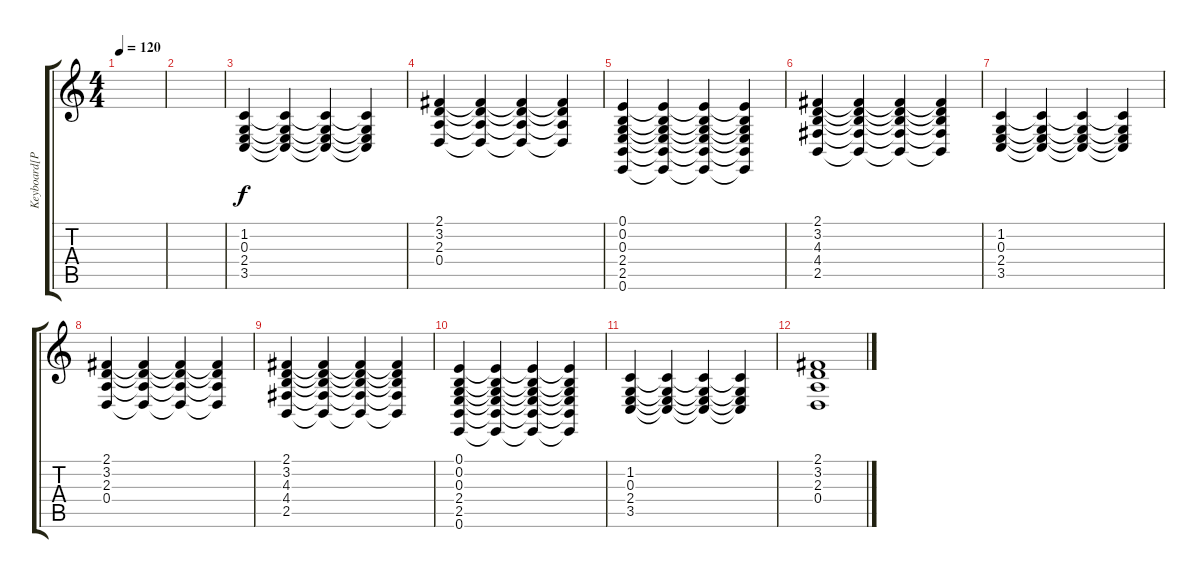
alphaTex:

\track ("Keyboard[Playback]" "Keyboard[P") {instrument stringensemble1}
\staff {score tabs}
\tuning (E4 B3 G3 D3 A2 E2) {hide}
\ts (4 4)
\tempo 120
\clef g2
\ks c
|
|
(1.2 0.3 2.4 3.5).4 (1.2{t} 0.3{t} 2.4{t} 3.5{t}).4 (1.2{t} 0.3{t} 2.4{t} 3.5{t}).4 (1.2{t} 0.3{t} 2.4{t} 3.5{t}).4 |
(2.1 3.2 2.3 0.4).4 (2.1{t} 3.2{t} 2.3{t} 0.4{t}).4 (2.1{t} 3.2{t} 2.3{t} 0.4{t}).4 (2.1{t} 3.2{t} 2.3{t} 0.4{t}).4 |
(0.1 0.2 0.3 2.4 2.5 0.6).4 (0.1{t} 0.2{t} 0.3{t} 2.4{t} 2.5{t} 0.6{t}).4 (0.1{t} 0.2{t} 0.3{t} 2.4{t} 2.5{t} 0.6{t}).4 (0.1{t} 0.2{t} 0.3{t} 2.4{t} 2.5{t} 0.6{t}).4 |
(2.1 3.2 4.3 4.4 2.5).4 (2.1{t} 3.2{t} 4.3{t} 4.4{t} 2.5{t}).4 (2.1{t} 3.2{t} 4.3{t} 4.4{t} 2.5{t}).4 (2.1{t} 3.2{t} 4.3{t} 4.4{t} 2.5{t}).4 |
(1.2 0.3 2.4 3.5).4 (1.2{t} 0.3{t} 2.4{t} 3.5{t}).4 (1.2{t} 0.3{t} 2.4{t} 3.5{t}).4 (1.2{t} 0.3{t} 2.4{t} 3.5{t}).4 |
(2.1 3.2 2.3 0.4).4 (2.1{t} 3.2{t} 2.3{t} 0.4{t}).4 (2.1{t} 3.2{t} 2.3{t} 0.4{t}).4 (2.1{t} 3.2{t} 2.3{t} 0.4{t}).4 |
(2.1 3.2 4.3 4.4 2.5).4 (2.1{t} 3.2{t} 4.3{t} 4.4{t} 2.5{t}).4 (2.1{t} 3.2{t} 4.3{t} 4.4{t} 2.5{t}).4 (2.1{t} 3.2{t} 4.3{t} 4.4{t} 2.5{t}).4 |
(0.1 0.2 0.3 2.4 2.5 0.6).4 (0.1{t} 0.2{t} 0.3{t} 2.4{t} 2.5{t} 0.6{t}).4 (0.1{t} 0.2{t} 0.3{t} 2.4{t} 2.5{t} 0.6{t}).4 (0.1{t} 0.2{t} 0.3{t} 2.4{t} 2.5{t} 0.6{t}).4 |
(1.2 0.3 2.4 3.5).4 (1.2{t} 0.3{t} 2.4{t} 3.5{t}).4 (1.2{t} 0.3{t} 2.4{t} 3.5{t}).4 (1.2{t} 0.3{t} 2.4{t} 3.5{t}).4 |
(2.1 3.2 2.3 0.4).1
